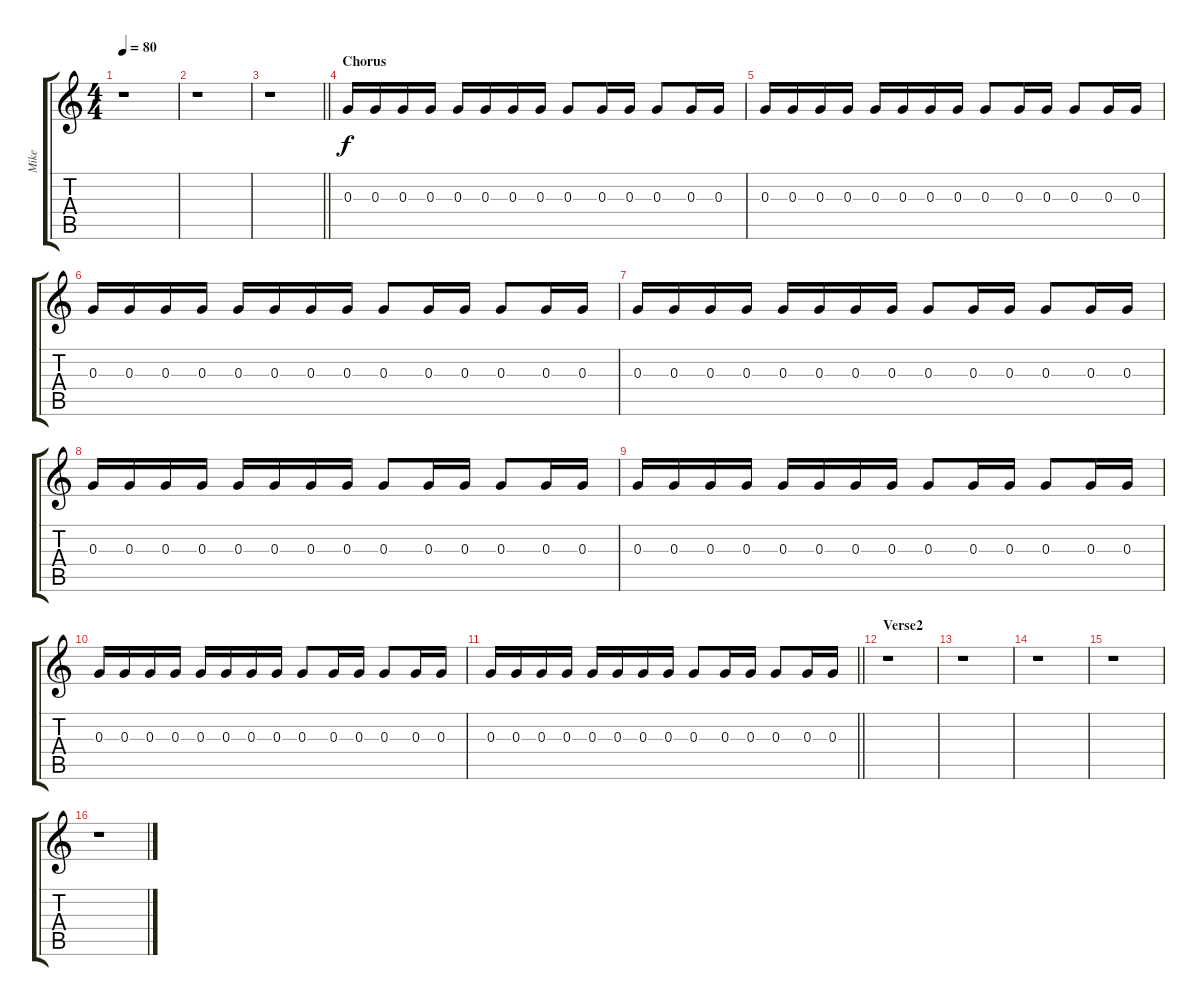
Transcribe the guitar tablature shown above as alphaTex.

\track ("Mike" "Mike") {instrument distortionguitar}
\staff {score tabs}
\tuning (E4 B3 G3 D3 A2 E2) {hide}
\ts (4 4)
\tempo 80
\clef g2
\ks c
r.1{dy f} |
r.1 |
\barLineRight lightlight
r.1 |
\section ("" "Chorus")
0.3.16 0.3.16 0.3.16 0.3.16 0.3.16 0.3.16 0.3.16 0.3.16 0.3.8 0.3.16 0.3.16 0.3.8 0.3.16 0.3.16 |
0.3.16 0.3.16 0.3.16 0.3.16 0.3.16 0.3.16 0.3.16 0.3.16 0.3.8 0.3.16 0.3.16 0.3.8 0.3.16 0.3.16 |
0.3.16 0.3.16 0.3.16 0.3.16 0.3.16 0.3.16 0.3.16 0.3.16 0.3.8 0.3.16 0.3.16 0.3.8 0.3.16 0.3.16 |
0.3.16 0.3.16 0.3.16 0.3.16 0.3.16 0.3.16 0.3.16 0.3.16 0.3.8 0.3.16 0.3.16 0.3.8 0.3.16 0.3.16 |
0.3.16 0.3.16 0.3.16 0.3.16 0.3.16 0.3.16 0.3.16 0.3.16 0.3.8 0.3.16 0.3.16 0.3.8 0.3.16 0.3.16 |
0.3.16 0.3.16 0.3.16 0.3.16 0.3.16 0.3.16 0.3.16 0.3.16 0.3.8 0.3.16 0.3.16 0.3.8 0.3.16 0.3.16 |
0.3.16 0.3.16 0.3.16 0.3.16 0.3.16 0.3.16 0.3.16 0.3.16 0.3.8 0.3.16 0.3.16 0.3.8 0.3.16 0.3.16 |
\barLineRight lightlight
0.3.16 0.3.16 0.3.16 0.3.16 0.3.16 0.3.16 0.3.16 0.3.16 0.3.8 0.3.16 0.3.16 0.3.8 0.3.16 0.3.16 |
\section ("" "Verse2")
r.1 |
r.1 |
r.1 |
r.1 |
r.1
